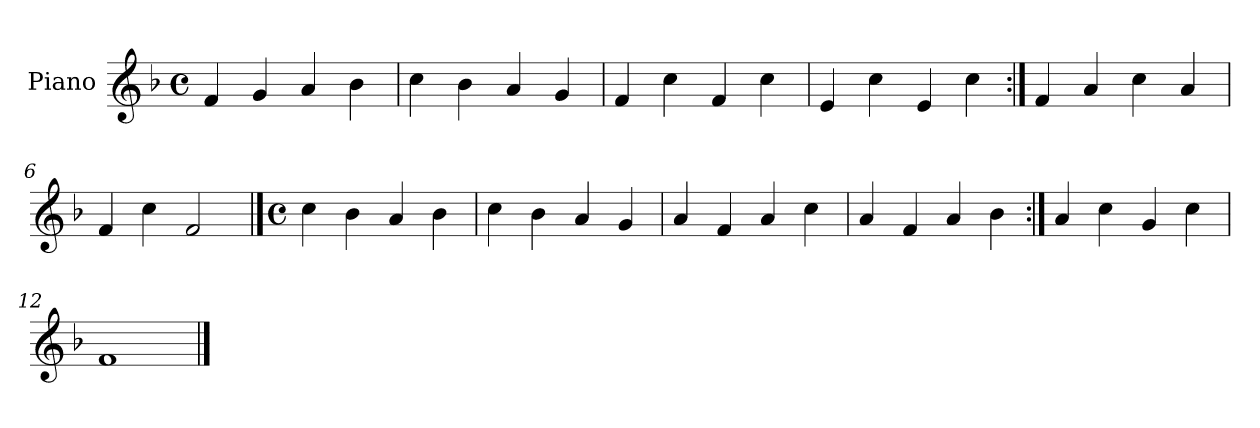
**kern
*part1
*staff1
*I"Piano
*I'Pno.
*clefG2
*k[b-]
*M4/4
*met(c)
=1
4f/
4g/
4a/
4b-\
=2
4cc\
4b-\
4a/
4g/
=3
4f/
4cc\
4f/
4cc\
=4
4e/
4cc\
4e/
4cc\
=5:|!
4f/
4a/
4cc\
4a/
=6
4f/
4cc\
2f/
!!LO:LB:g=z
==7
*M4/4
*met(c)
4cc\
4b-\
4a/
4b-\
=8
4cc\
4b-\
4a/
4g/
=9
4a/
4f/
4a/
4cc\
=10
4a/
4f/
4a/
4b-\
=11:|!
4a/
4cc\
4g/
4cc\
=12
1f
==
*-
